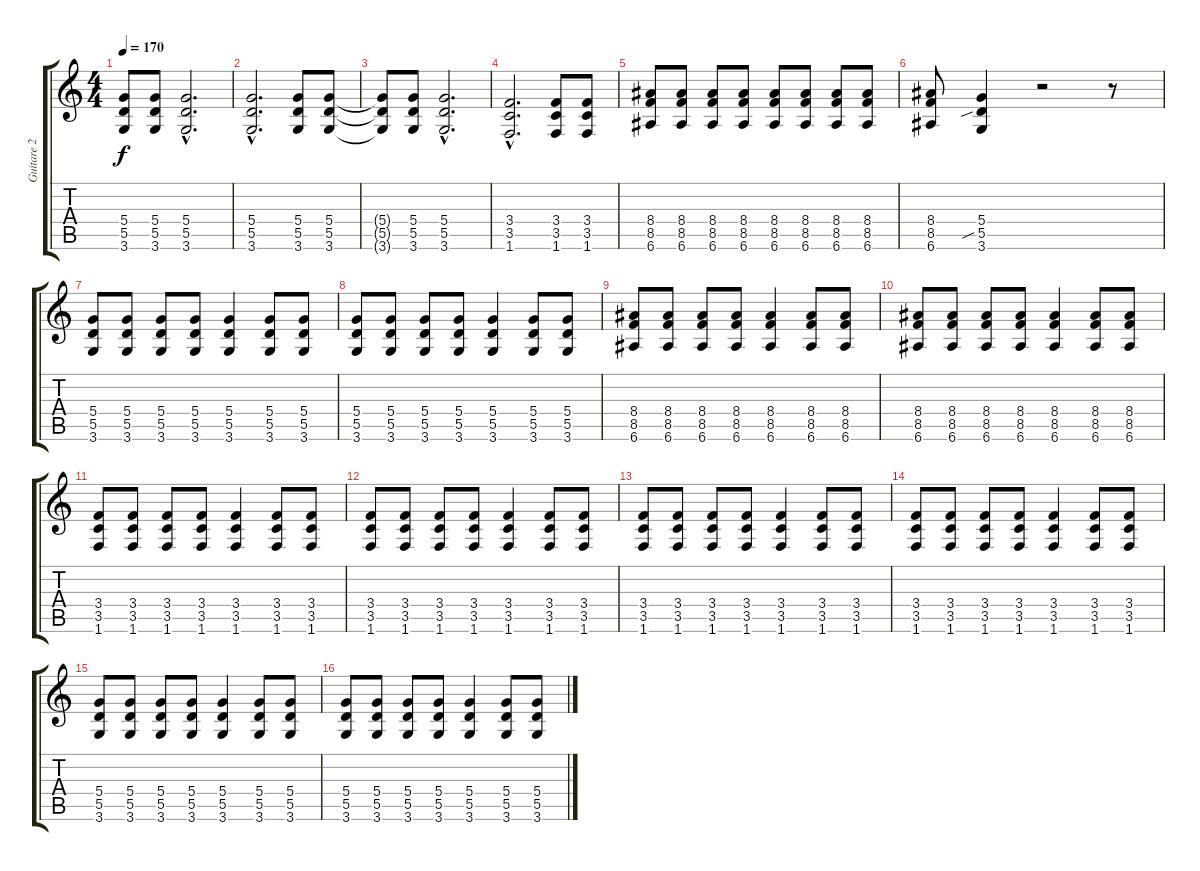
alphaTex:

\track ("Guitare 2" "Guitare 2") {instrument distortionguitar}
\staff {score tabs}
\tuning (E4 B3 G3 D3 A2 E2) {hide}
\ts (4 4)
\tempo 170
\clef g2
\ks c
(5.4{t} 5.5{t} 3.6{t}).8{dy f} (5.4 5.5 3.6).8 (5.4{hac} 5.5{hac} 3.6{hac}).2{d} |
(5.4{hac} 5.5{hac} 3.6{hac}).2{d} (5.4 5.5 3.6).8 (5.4 5.5 3.6).8 |
(5.4{t} 5.5{t} 3.6{t}).8 (5.4 5.5 3.6).8 (5.4{hac} 5.5{hac} 3.6{hac}).2{d} |
(3.4{hac} 3.5{hac} 1.6{hac}).2{d} (3.4 3.5 1.6).8 (3.4 3.5 1.6).8 |
(8.4 8.5 6.6).8 (8.4 8.5 6.6).8 (8.4 8.5 6.6).8 (8.4 8.5 6.6).8 (8.4 8.5 6.6).8 (8.4 8.5 6.6).8 (8.4 8.5 6.6).8 (8.4 8.5 6.6).8 |
(8.4 8.5 6.6).8 (5.4 5.5{sib} 3.6).4 r.2 r.8 |
(5.4 5.5 3.6).8 (5.4 5.5 3.6).8 (5.4 5.5 3.6).8 (5.4 5.5 3.6).8 (5.4 5.5 3.6).4 (5.4 5.5 3.6).8 (5.4 5.5 3.6).8 |
(5.4 5.5 3.6).8 (5.4 5.5 3.6).8 (5.4 5.5 3.6).8 (5.4 5.5 3.6).8 (5.4 5.5 3.6).4 (5.4 5.5 3.6).8 (5.4 5.5 3.6).8 |
(8.4 8.5 6.6).8 (8.4 8.5 6.6).8 (8.4 8.5 6.6).8 (8.4 8.5 6.6).8 (8.4 8.5 6.6).4 (8.4 8.5 6.6).8 (8.4 8.5 6.6).8 |
(8.4 8.5 6.6).8 (8.4 8.5 6.6).8 (8.4 8.5 6.6).8 (8.4 8.5 6.6).8 (8.4 8.5 6.6).4 (8.4 8.5 6.6).8 (8.4 8.5 6.6).8 |
(3.4 3.5 1.6).8 (3.4 3.5 1.6).8 (3.4 3.5 1.6).8 (3.4 3.5 1.6).8 (3.4 3.5 1.6).4 (3.4 3.5 1.6).8 (3.4 3.5 1.6).8 |
(3.4 3.5 1.6).8 (3.4 3.5 1.6).8 (3.4 3.5 1.6).8 (3.4 3.5 1.6).8 (3.4 3.5 1.6).4 (3.4 3.5 1.6).8 (3.4 3.5 1.6).8 |
(3.4 3.5 1.6).8 (3.4 3.5 1.6).8 (3.4 3.5 1.6).8 (3.4 3.5 1.6).8 (3.4 3.5 1.6).4 (3.4 3.5 1.6).8 (3.4 3.5 1.6).8 |
(3.4 3.5 1.6).8 (3.4 3.5 1.6).8 (3.4 3.5 1.6).8 (3.4 3.5 1.6).8 (3.4 3.5 1.6).4 (3.4 3.5 1.6).8 (3.4 3.5 1.6).8 |
(5.4 5.5 3.6).8 (5.4 5.5 3.6).8 (5.4 5.5 3.6).8 (5.4 5.5 3.6).8 (5.4 5.5 3.6).4 (5.4 5.5 3.6).8 (5.4 5.5 3.6).8 |
(5.4 5.5 3.6).8 (5.4 5.5 3.6).8 (5.4 5.5 3.6).8 (5.4 5.5 3.6).8 (5.4 5.5 3.6).4 (5.4 5.5 3.6).8 (5.4 5.5 3.6).8
